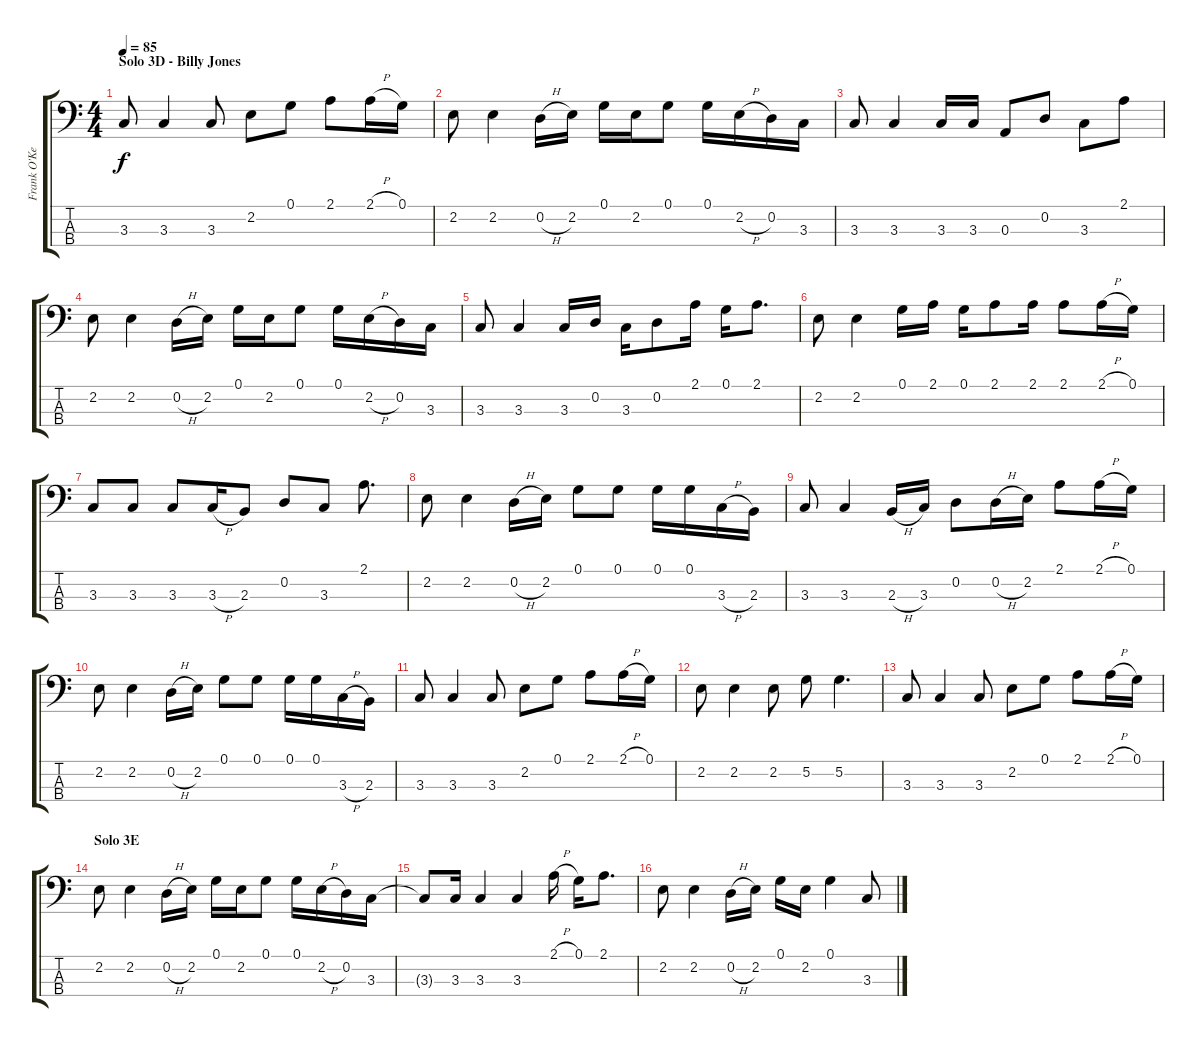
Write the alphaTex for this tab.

\track ("Frank O'Keefe - Bass" "Frank O'Ke") {instrument electricbassfinger}
\staff {score tabs}
\tuning (G2 D2 A1 E1) {hide}
\ts (4 4)
\section ("" "Solo 3D - Billy Jones")
\tempo 85
\clef f4
\ks c
3.3.8{dy f} 3.3.4 3.3.8 2.2.8 0.1.8 2.1.8 2.1{h}.16 0.1.16 |
2.2.8 2.2.4 0.2{h}.16 2.2.16 0.1.16 2.2.16 0.1.8 0.1.16 2.2{h}.16 0.2.16 3.3.16 |
3.3.8 3.3.4 3.3.16 3.3.16 0.3.8 0.2.8 3.3.8 2.1.8 |
2.2.8 2.2.4 0.2{h}.16 2.2.16 0.1.16 2.2.16 0.1.8 0.1.16 2.2{h}.16 0.2.16 3.3.16 |
3.3.8 3.3.4 3.3.16 0.2.16 3.3.16 0.2.8 2.1.16 0.1.16 2.1.8{d} |
2.2.8 2.2.4 0.1.16 2.1.16 0.1.16 2.1.8 2.1.16 2.1.8 2.1{h}.16 0.1.16 |
3.3.8 3.3.8 3.3.8 3.3{h}.16 2.3.8 0.2.8 3.3.8 2.1.8{d} |
2.2.8 2.2.4 0.2{h}.16 2.2.16 0.1.8 0.1.8 0.1.16 0.1.16 3.3{h}.16 2.3.16 |
3.3.8 3.3.4 2.3{h}.16 3.3.16 0.2.8 0.2{h}.16 2.2.16 2.1.8 2.1{h}.16 0.1.16 |
2.2.8 2.2.4 0.2{h}.16 2.2.16 0.1.8 0.1.8 0.1.16 0.1.16 3.3{h}.16 2.3.16 |
3.3.8 3.3.4 3.3.8 2.2.8 0.1.8 2.1.8 2.1{h}.16 0.1.16 |
2.2.8 2.2.4 2.2.8 5.2.8 5.2.4{d} |
3.3.8 3.3.4 3.3.8 2.2.8 0.1.8 2.1.8 2.1{h}.16 0.1.16 |
\section ("" "Solo 3E")
2.2.8 2.2.4 0.2{h}.16 2.2.16 0.1.16 2.2.16 0.1.8 0.1.16 2.2{h}.16 0.2.16 3.3.16 |
3.3{t}.8 3.3.16 3.3.4 3.3.4 2.1{h}.16 0.1.16 2.1.8{d} |
2.2.8 2.2.4 0.2{h}.16 2.2.16 0.1.16 2.2.16 0.1.4 3.3.8
